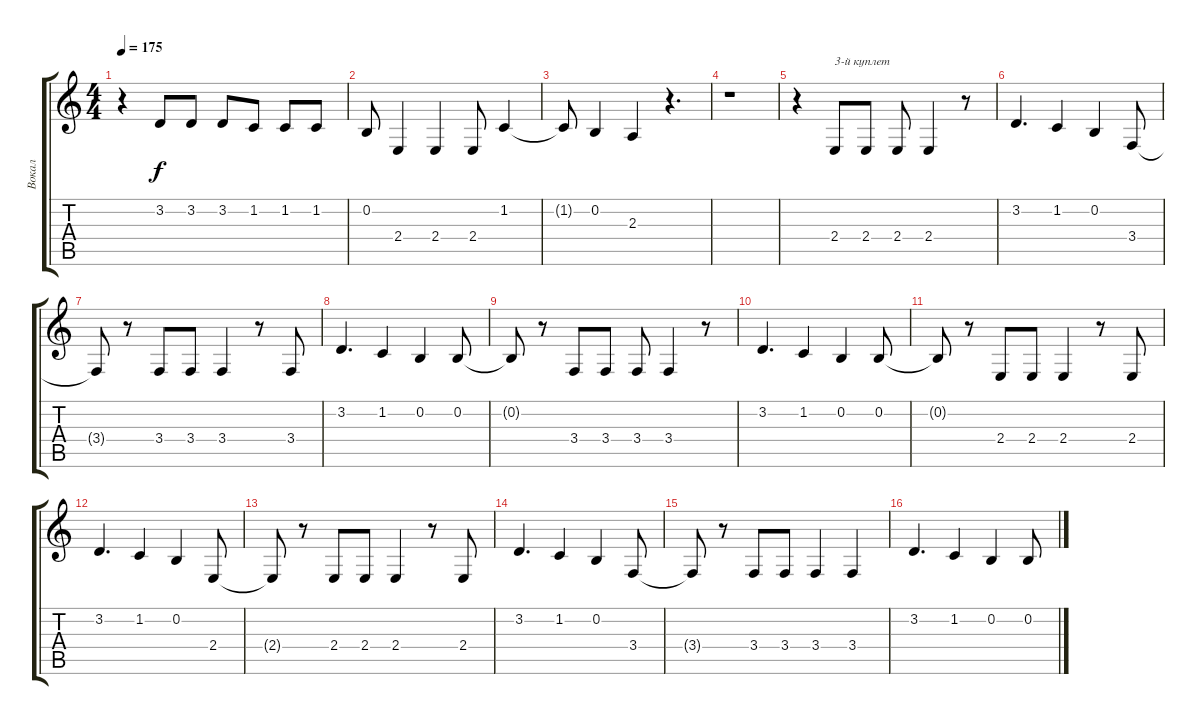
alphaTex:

\track ("Вокал" "Вокал") {instrument oboe}
\staff {score tabs}
\tuning (E4 B3 G3 D3 A2 E2) {hide}
\ts (4 4)
\tempo 175
\clef g2
\ks c
r.4{dy f} 3.2.8 3.2.8 3.2.8 1.2.8 1.2.8 1.2.8 |
0.2.8 2.4.4 2.4.4 2.4.8 1.2.4 |
1.2{t}.8 0.2.4 2.3.4 r.4{d} |
r.1 |
r.4 2.4.8{txt "3-й куплет"} 2.4.8 2.4.8 2.4.4 r.8 |
3.2.4{d} 1.2.4 0.2.4 3.4.8 |
3.4{t}.8 r.8 3.4.8 3.4.8 3.4.4 r.8 3.4.8 |
3.2.4{d} 1.2.4 0.2.4 0.2.8 |
0.2{t}.8 r.8 3.4.8 3.4.8 3.4.8 3.4.4 r.8 |
3.2.4{d} 1.2.4 0.2.4 0.2.8 |
0.2{t}.8 r.8 2.4.8 2.4.8 2.4.4 r.8 2.4.8 |
3.2.4{d} 1.2.4 0.2.4 2.4.8 |
2.4{t}.8 r.8 2.4.8 2.4.8 2.4.4 r.8 2.4.8 |
3.2.4{d} 1.2.4 0.2.4 3.4.8 |
3.4{t}.8 r.8 3.4.8 3.4.8 3.4.4 3.4.4 |
3.2.4{d} 1.2.4 0.2.4 0.2.8
